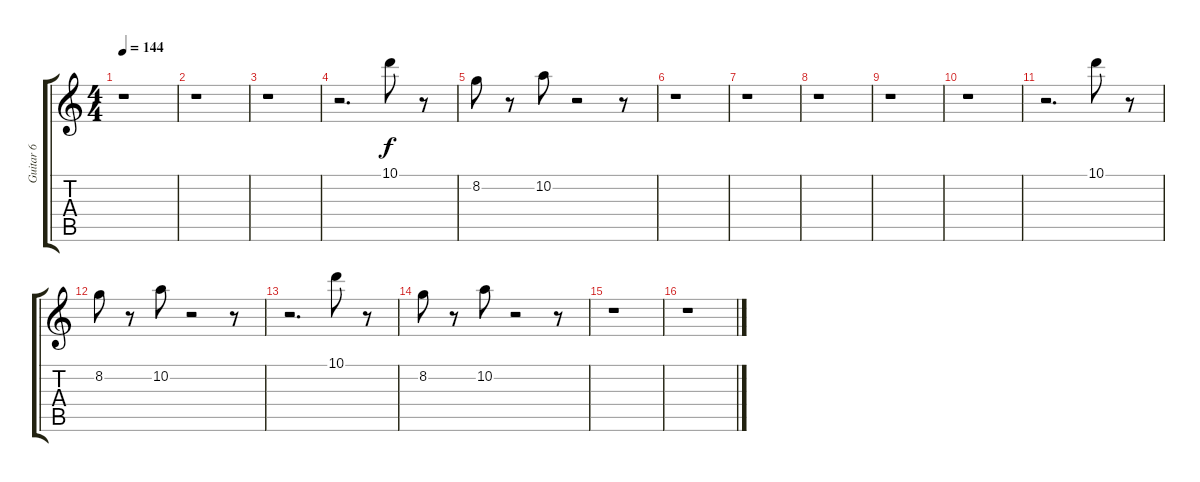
\track ("Guitar 6" "Guitar 6") {instrument acousticguitarnylon}
\staff {score tabs}
\tuning (E4 B3 G3 D3 A2 E2) {hide}
\ts (4 4)
\tempo 144
\clef g2
\ks c
r.1{dy f} |
r.1 |
r.1 |
r.2{d} 10.1.8 r.8 |
8.2.8 r.8 10.2.8 r.2 r.8 |
r.1 |
r.1 |
r.1 |
r.1 |
r.1 |
r.2{d} 10.1.8 r.8 |
8.2.8 r.8 10.2.8 r.2 r.8 |
r.2{d} 10.1.8 r.8 |
8.2.8 r.8 10.2.8 r.2 r.8 |
r.1 |
r.1
